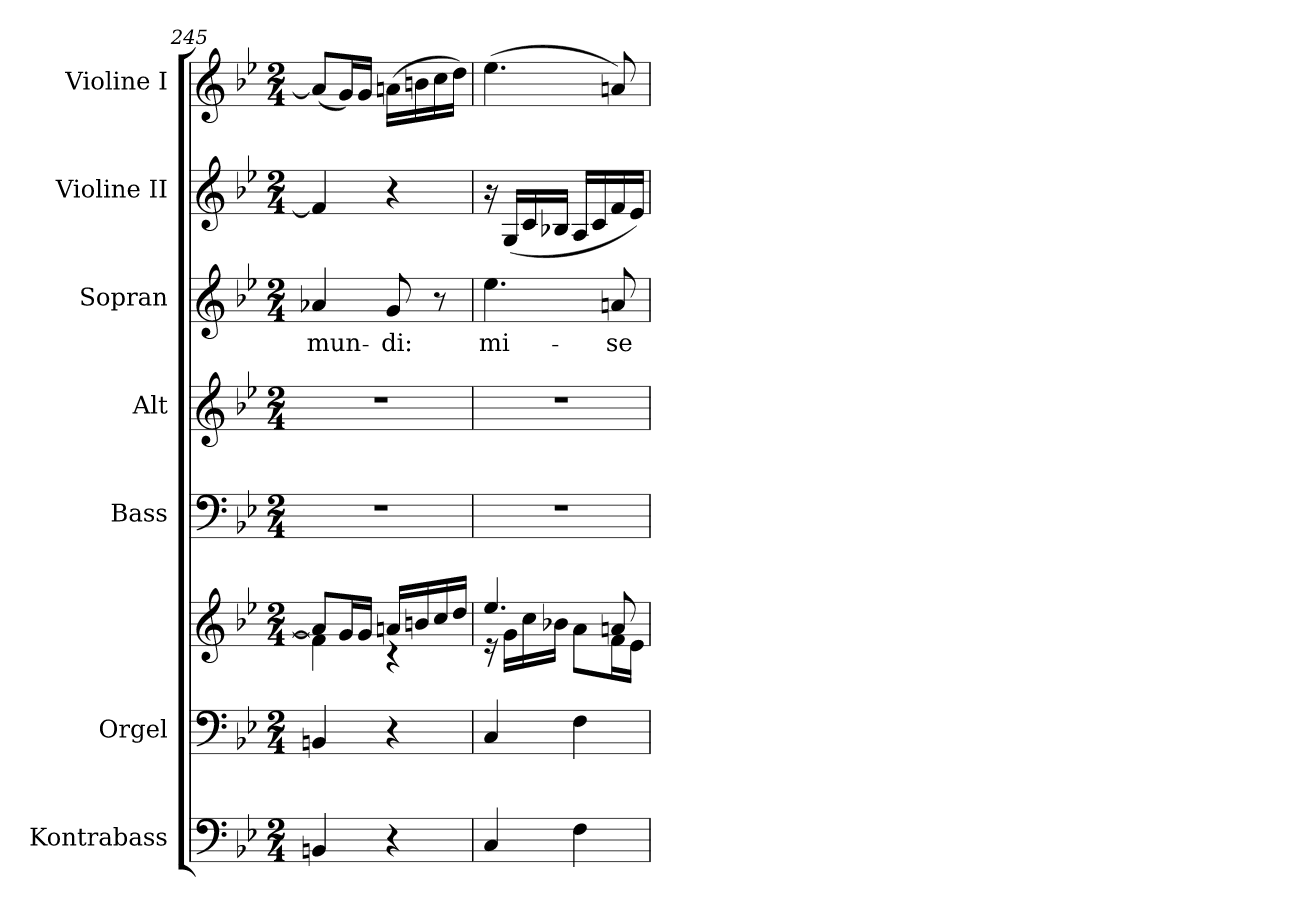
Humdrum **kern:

**kern	**kern	**kern	**kern	**kern	**kern	**text	**kern	**kern
*part7	*part6	*part6	*part5	*part4	*part3	*part3	*part2	*part1
*staff8	*staff7	*staff6	*staff5	*staff4	*staff3	*staff3	*staff2	*staff1
*I"Kontrabass	*I"Orgel	*	*I"Bass	*I"Alt	*I"Sopran	*	*I"Violine II	*I"Violine I
*I'Kb.	*I'Org.	*	*I'B	*I'A	*I'S	*	*I'Vl. II	*I'Vl. I
*clefF4	*clefF4	*clefG2	*clefF4	*clefG2	*clefG2	*	*clefG2	*clefG2
*ITrd7c12	*	*	*	*	*	*	*	*
*k[b-e-]	*k[b-e-]	*k[b-e-]	*k[b-e-]	*k[b-e-]	*k[b-e-]	*	*k[b-e-]	*k[b-e-]
*B-:	*B-:	*B-:	*B-:	*B-:	*B-:	*	*B-:	*B-:
*M2/4	*M2/4	*M2/4	*M2/4	*M2/4	*M2/4	*	*M2/4	*M2/4
=245	=245	=245	=245	=245	=245	=245	=245	=245
*	*	*^	*	*	*	*	*	*
!	!	!	!	!	!	!	!LO:LY:b	!	!
4BBBn/	4BBn/	8a-/L]	4f\]	2r	2r	4a-X/	mun-	4f/]	(<8a-/L]
.	.	16g/L	.	.	.	.	.	.	16g/L)
.	.	16g/JJ	.	.	.	.	.	.	16g/JJ
!	!	!	!	!	!	!	!LO:LY:b	!	!
4r	4r	16an/LL	4rc	.	.	8g/	-di:	4r	(>16an\LL
.	.	16bn/	.	.	.	.	.	.	16bn\
.	.	16cc/	.	.	.	8r	.	.	16cc\
.	.	16dd/JJ	.	.	.	.	.	.	16dd\JJ)
=246	=246	=246	=246	=246	=246	=246	=246	=246	=246
!	!	!	!	!	!	!	!LO:LY:b	!	!
4CC/	4C/	4.ee-/	16re	2r	2r	4.ee-\	mi-	16r	(>4.ee-\
.	.	.	16g\LL	.	.	.	.	(<16G/LL	.
.	.	.	16cc\	.	.	.	.	16c/	.
.	.	.	16b-X\JJ	.	.	.	.	16B-X/JJ	.
4FF\	4F\	.	8a\L	.	.	.	.	16A/LL	.
.	.	.	.	.	.	.	.	16c/	.
!	!	!	!	!	!	!	!LO:LY:b	!	!
.	.	8an/	16f\L	.	.	8an/	-se-	16f/	8an/)
.	.	.	16e-\JJ	.	.	.	.	16e-/JJ)	.
*	*	*v	*v	*	*	*	*	*	*
=	=	=	=	=	=	=	=	=
*-	*-	*-	*-	*-	*-	*-	*-	*-
